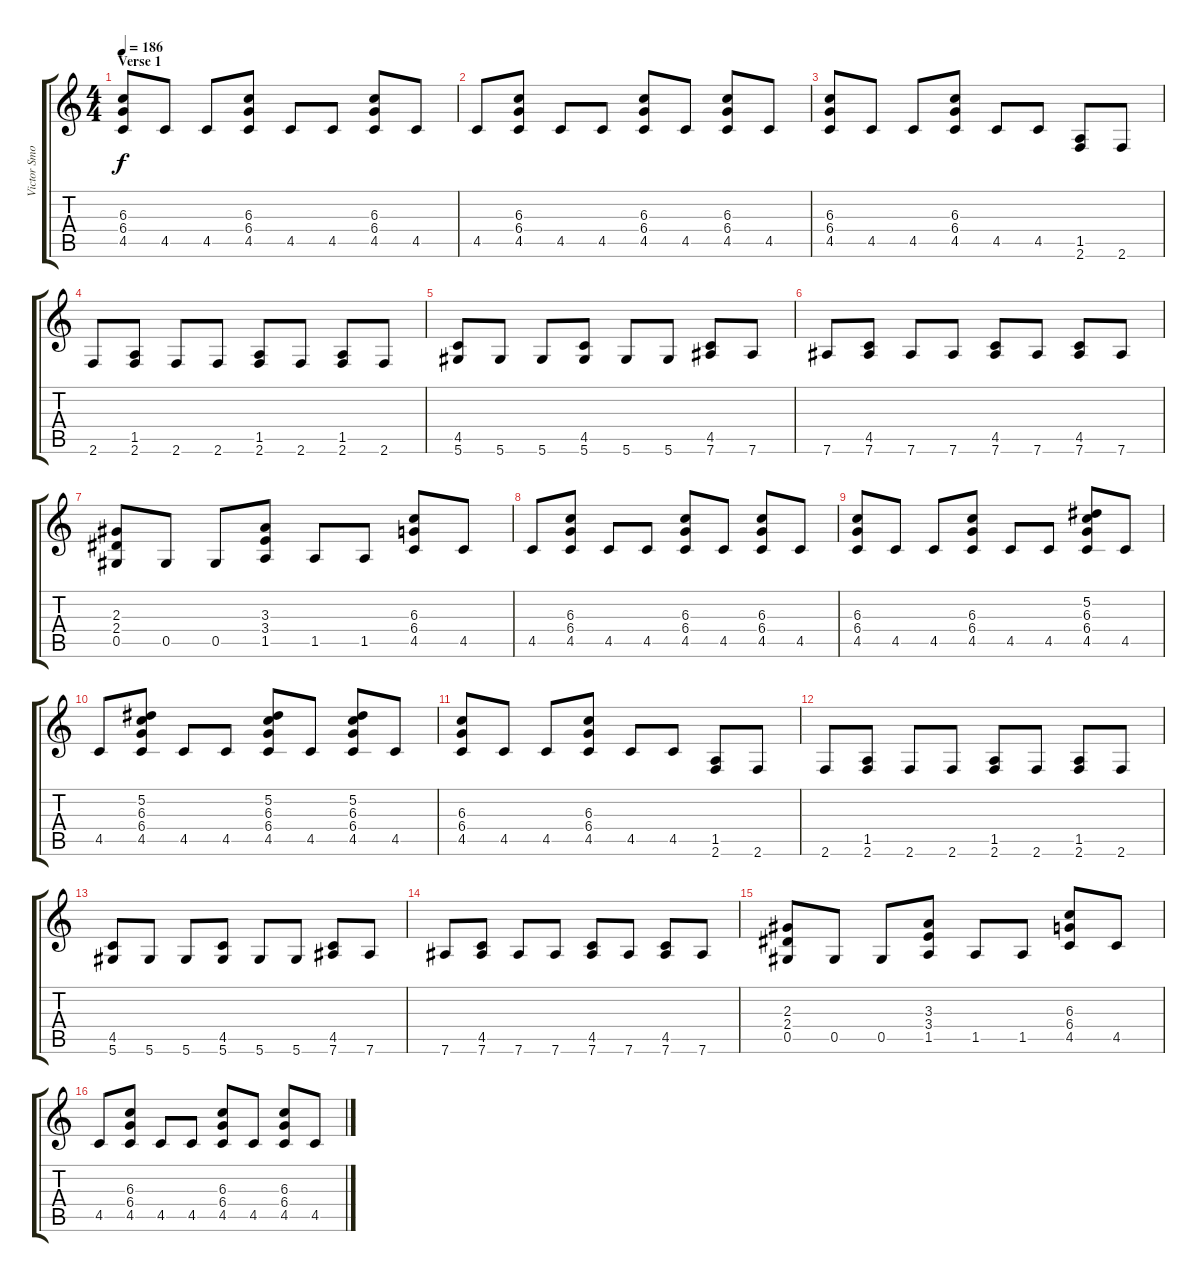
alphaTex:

\track ("Victor Smolski" "Victor Smo") {instrument distortionguitar}
\staff {score tabs}
\tuning (Eb4 Bb3 Gb3 Db3 Ab2 Eb2) {hide}
\ts (4 4)
\section ("" "Verse 1")
\tempo 186
\clef g2
\ks c
(6.3 6.4 4.5).8{dy f} 4.5.8 4.5.8 (6.3 6.4 4.5).8 4.5.8 4.5.8 (6.3 6.4 4.5).8 4.5.8 |
4.5.8 (6.3 6.4 4.5).8 4.5.8 4.5.8 (6.3 6.4 4.5).8 4.5.8 (6.3 6.4 4.5).8 4.5.8 |
(6.3 6.4 4.5).8 4.5.8 4.5.8 (6.3 6.4 4.5).8 4.5.8 4.5.8 (1.5 2.6).8 2.6.8 |
2.6.8 (1.5 2.6).8 2.6.8 2.6.8 (1.5 2.6).8 2.6.8 (1.5 2.6).8 2.6.8 |
(4.5 5.6).8 5.6.8 5.6.8 (4.5 5.6).8 5.6.8 5.6.8 (4.5 7.6).8 7.6.8 |
7.6.8 (4.5 7.6).8 7.6.8 7.6.8 (4.5 7.6).8 7.6.8 (4.5 7.6).8 7.6.8 |
(2.3 2.4 0.5).8 0.5.8 0.5.8 (3.3 3.4 1.5).8 1.5.8 1.5.8 (6.3 6.4 4.5).8 4.5.8 |
4.5.8 (6.3 6.4 4.5).8 4.5.8 4.5.8 (6.3 6.4 4.5).8 4.5.8 (6.3 6.4 4.5).8 4.5.8 |
\section ("" "")
(6.3 6.4 4.5).8 4.5.8 4.5.8 (6.3 6.4 4.5).8 4.5.8 4.5.8 (5.2 6.3 6.4 4.5).8 4.5.8 |
4.5.8 (5.2 6.3 6.4 4.5).8 4.5.8 4.5.8 (5.2 6.3 6.4 4.5).8 4.5.8 (5.2 6.3 6.4 4.5).8 4.5.8 |
(6.3 6.4 4.5).8 4.5.8 4.5.8 (6.3 6.4 4.5).8 4.5.8 4.5.8 (1.5 2.6).8 2.6.8 |
2.6.8 (1.5 2.6).8 2.6.8 2.6.8 (1.5 2.6).8 2.6.8 (1.5 2.6).8 2.6.8 |
(4.5 5.6).8 5.6.8 5.6.8 (4.5 5.6).8 5.6.8 5.6.8 (4.5 7.6).8 7.6.8 |
7.6.8 (4.5 7.6).8 7.6.8 7.6.8 (4.5 7.6).8 7.6.8 (4.5 7.6).8 7.6.8 |
(2.3 2.4 0.5).8 0.5.8 0.5.8 (3.3 3.4 1.5).8 1.5.8 1.5.8 (6.3 6.4 4.5).8 4.5.8 |
4.5.8 (6.3 6.4 4.5).8 4.5.8 4.5.8 (6.3 6.4 4.5).8 4.5.8 (6.3 6.4 4.5).8 4.5.8
